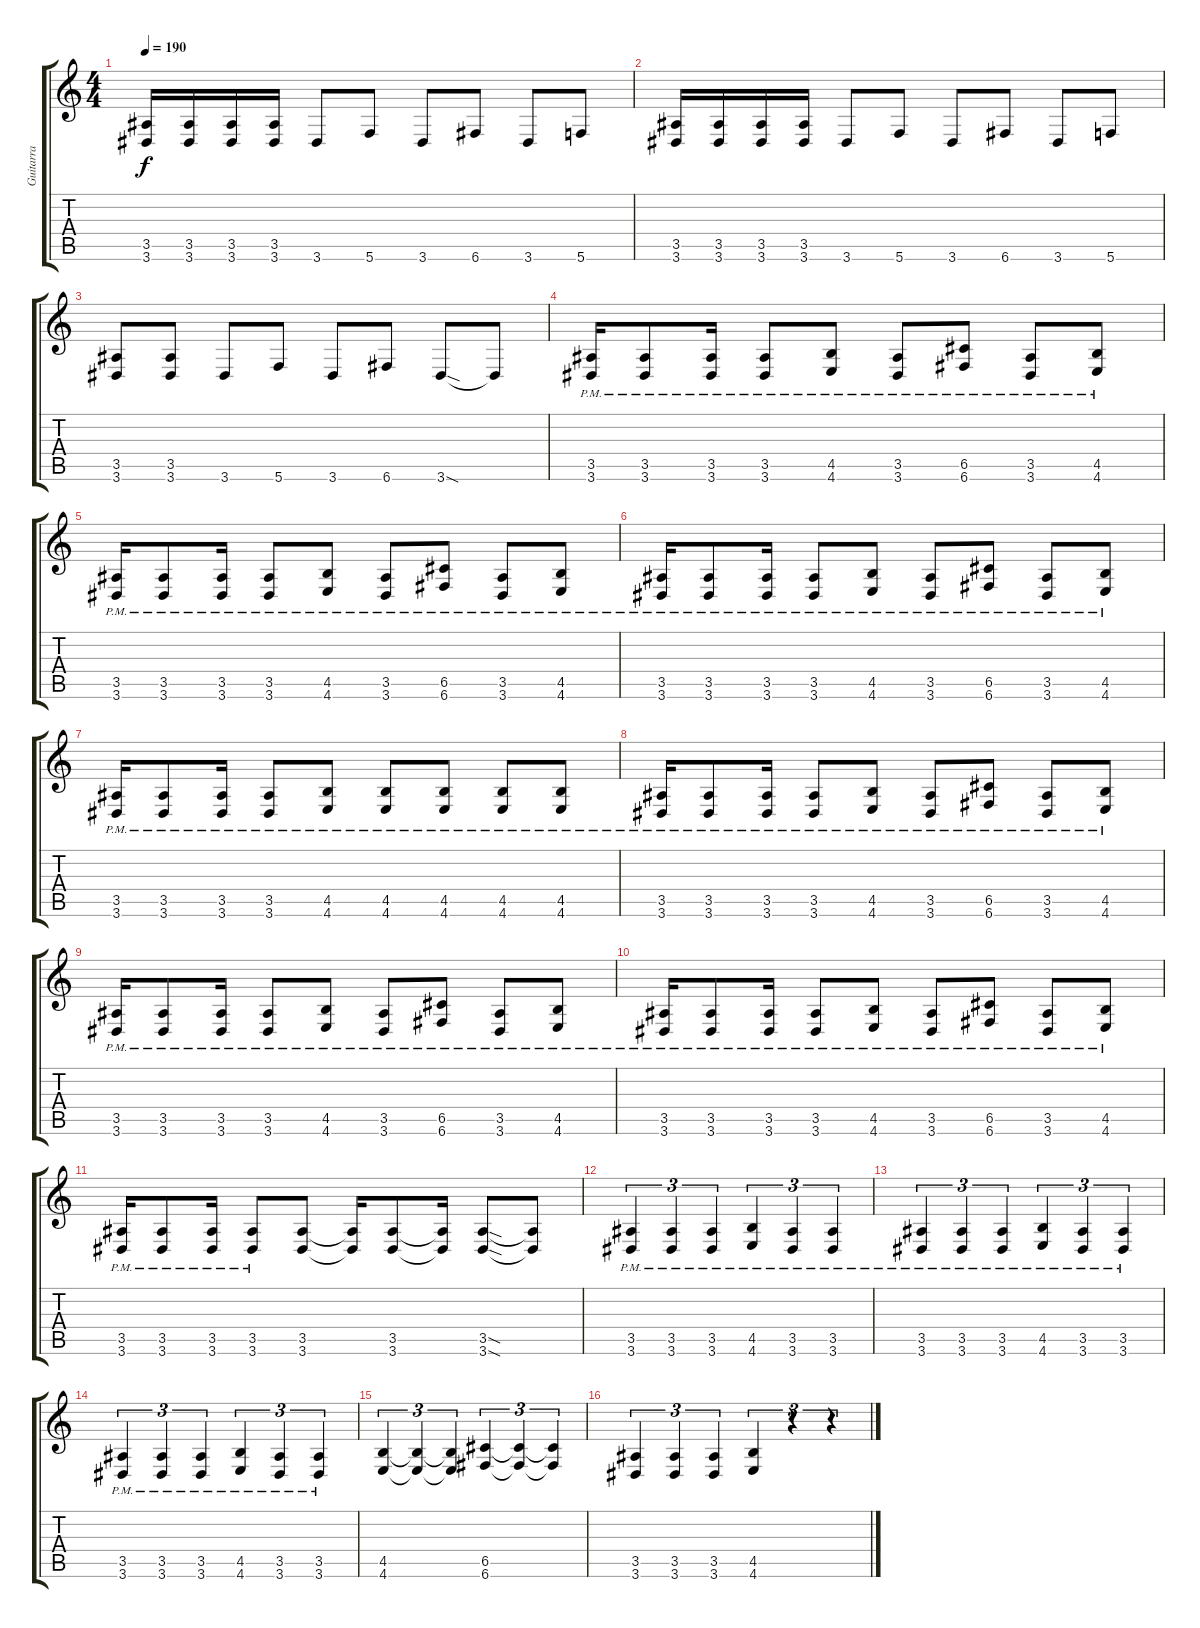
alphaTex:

\track ("Guitarra" "Guitarra") {instrument distortionguitar}
\staff {score tabs}
\tuning (D4 A3 F3 C3 G2 C2) {hide}
\ts (4 4)
\tempo 190
\clef g2
\ks c
(3.5 3.6).16{dy f} (3.5 3.6).16 (3.5 3.6).16 (3.5 3.6).16 3.6.8 5.6.8 3.6.8 6.6.8 3.6.8 5.6.8 |
(3.5 3.6).16 (3.5 3.6).16 (3.5 3.6).16 (3.5 3.6).16 3.6.8 5.6.8 3.6.8 6.6.8 3.6.8 5.6.8 |
(3.5 3.6).8 (3.5 3.6).8 3.6.8 5.6.8 3.6.8 6.6.8 3.6{sod}.8 3.6{t}.8 |
(3.5{pm} 3.6{pm}).16 (3.5{pm} 3.6{pm}).8 (3.5{pm} 3.6{pm}).16 (3.5{pm} 3.6{pm}).8 (4.5{pm} 4.6{pm}).8 (3.5{pm} 3.6{pm}).8 (6.5{pm} 6.6{pm}).8 (3.5{pm} 3.6{pm}).8 (4.5{pm} 4.6{pm}).8 |
(3.5{pm} 3.6{pm}).16 (3.5{pm} 3.6{pm}).8 (3.5{pm} 3.6{pm}).16 (3.5{pm} 3.6{pm}).8 (4.5{pm} 4.6{pm}).8 (3.5{pm} 3.6{pm}).8 (6.5{pm} 6.6{pm}).8 (3.5{pm} 3.6{pm}).8 (4.5{pm} 4.6{pm}).8 |
(3.5{pm} 3.6{pm}).16 (3.5{pm} 3.6{pm}).8 (3.5{pm} 3.6{pm}).16 (3.5{pm} 3.6{pm}).8 (4.5{pm} 4.6{pm}).8 (3.5{pm} 3.6{pm}).8 (6.5{pm} 6.6{pm}).8 (3.5{pm} 3.6{pm}).8 (4.5{pm} 4.6{pm}).8 |
(3.5{pm} 3.6{pm}).16 (3.5{pm} 3.6{pm}).8 (3.5{pm} 3.6{pm}).16 (3.5{pm} 3.6{pm}).8 (4.5{pm} 4.6{pm}).8 (4.5{pm} 4.6{pm}).8 (4.5{pm} 4.6{pm}).8 (4.5{pm} 4.6{pm}).8 (4.5{pm} 4.6{pm}).8 |
(3.5{pm} 3.6{pm}).16 (3.5{pm} 3.6{pm}).8 (3.5{pm} 3.6{pm}).16 (3.5{pm} 3.6{pm}).8 (4.5{pm} 4.6{pm}).8 (3.5{pm} 3.6{pm}).8 (6.5{pm} 6.6{pm}).8 (3.5{pm} 3.6{pm}).8 (4.5{pm} 4.6{pm}).8 |
(3.5{pm} 3.6{pm}).16 (3.5{pm} 3.6{pm}).8 (3.5{pm} 3.6{pm}).16 (3.5{pm} 3.6{pm}).8 (4.5{pm} 4.6{pm}).8 (3.5{pm} 3.6{pm}).8 (6.5{pm} 6.6{pm}).8 (3.5{pm} 3.6{pm}).8 (4.5{pm} 4.6{pm}).8 |
(3.5{pm} 3.6{pm}).16 (3.5{pm} 3.6{pm}).8 (3.5{pm} 3.6{pm}).16 (3.5{pm} 3.6{pm}).8 (4.5{pm} 4.6{pm}).8 (3.5{pm} 3.6{pm}).8 (6.5{pm} 6.6{pm}).8 (3.5{pm} 3.6{pm}).8 (4.5{pm} 4.6{pm}).8 |
(3.5{pm} 3.6{pm}).16 (3.5{pm} 3.6{pm}).8 (3.5{pm} 3.6{pm}).16 (3.5{pm} 3.6{pm}).8 (3.5 3.6).8 (3.5{t} 3.6{t}).16 (3.5 3.6).8 (3.5{t} 3.6{t}).16 (3.5{sod} 3.6{sod}).8 (3.5{t} 3.6{t}).8 |
(3.5{pm} 3.6{pm}).4{tu (3 2)} (3.5{pm} 3.6{pm}).4{tu (3 2)} (3.5{pm} 3.6{pm}).4{tu (3 2)} (4.5{pm} 4.6{pm}).4{tu (3 2)} (3.5{pm} 3.6{pm}).4{tu (3 2)} (3.5{pm} 3.6{pm}).4{tu (3 2)} |
(3.5{pm} 3.6{pm}).4{tu (3 2)} (3.5{pm} 3.6{pm}).4{tu (3 2)} (3.5{pm} 3.6{pm}).4{tu (3 2)} (4.5{pm} 4.6{pm}).4{tu (3 2)} (3.5{pm} 3.6{pm}).4{tu (3 2)} (3.5{pm} 3.6{pm}).4{tu (3 2)} |
(3.5{pm} 3.6{pm}).4{tu (3 2)} (3.5{pm} 3.6{pm}).4{tu (3 2)} (3.5{pm} 3.6{pm}).4{tu (3 2)} (4.5{pm} 4.6{pm}).4{tu (3 2)} (3.5{pm} 3.6{pm}).4{tu (3 2)} (3.5{pm} 3.6{pm}).4{tu (3 2)} |
(4.5 4.6).4{tu (3 2)} (4.5{t} 4.6{t}).4{tu (3 2)} (4.5{t} 4.6{t}).4{tu (3 2)} (6.5 6.6).4{tu (3 2)} (6.5{t} 6.6{t}).4{tu (3 2)} (6.5{t} 6.6{t}).4{tu (3 2)} |
(3.5 3.6).4{tu (3 2)} (3.5 3.6).4{tu (3 2)} (3.5 3.6).4{tu (3 2)} (4.5 4.6).4{tu (3 2)} r.4{tu (3 2)} r.4{tu (3 2)}
